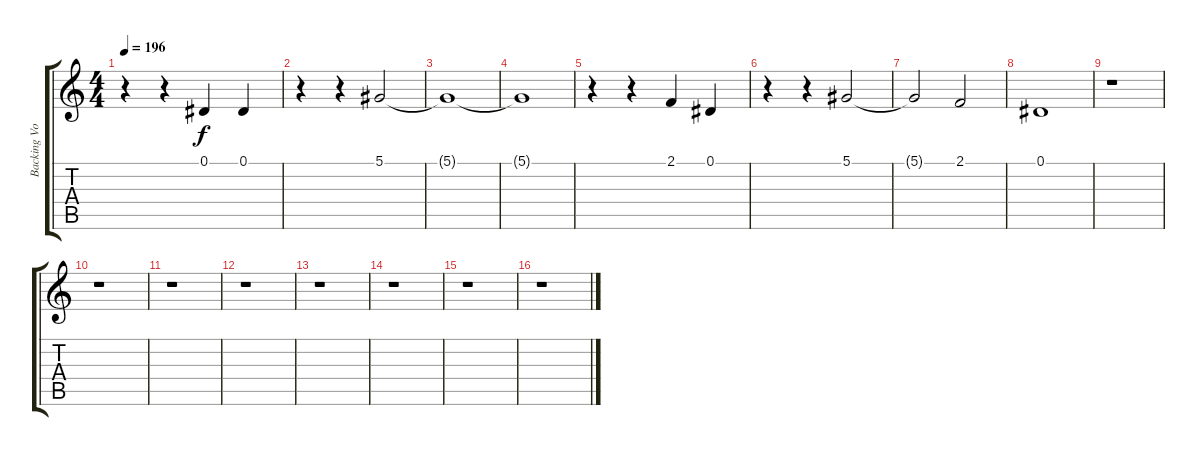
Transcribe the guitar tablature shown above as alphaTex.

\track ("Backing Vocals" "Backing Vo") {instrument altosax}
\staff {score tabs}
\tuning (Eb4 Bb3 Gb3 Db3 Ab2 Db2) {hide}
\ts (4 4)
\tempo 196
\clef g2
\ks c
r.4{dy f} r.4 0.1.4 0.1.4 |
r.4 r.4 5.1.2 |
5.1{t}.1 |
5.1{t}.1 |
r.4 r.4 2.1.4 0.1.4 |
r.4 r.4 5.1.2 |
5.1{t}.2 2.1.2 |
0.1.1 |
r.1 |
r.1 |
r.1 |
r.1 |
r.1 |
r.1 |
r.1 |
r.1
